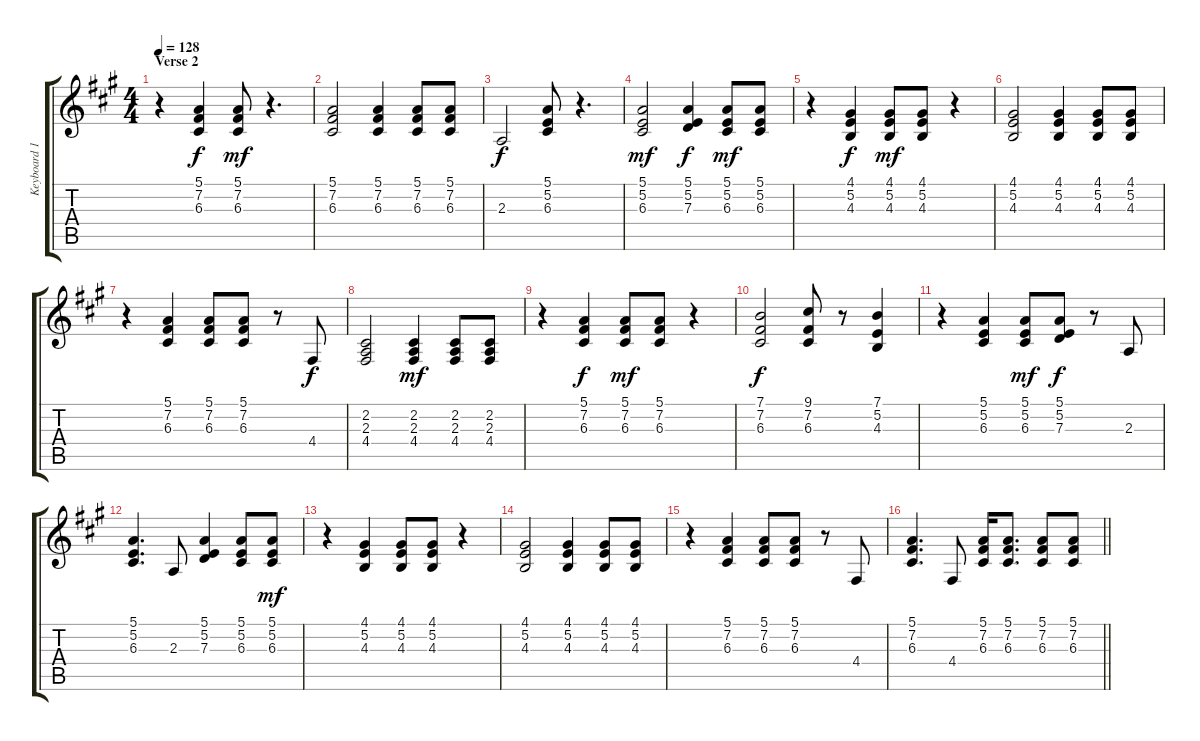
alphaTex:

\track ("Keyboard 1" "Keyboard 1") {instrument electricgrandpiano}
\staff {score tabs}
\tuning (E4 B3 G3 D3 A2 E2) {hide}
\ts (4 4)
\section ("" "Verse 2")
\tempo 128
\clef g2
\ks f#minor
r.4{dy f} (5.1 7.2 6.3).4 (5.1 7.2 6.3).8{dy mf} r.4{d} |
(5.1 7.2 6.3).2 (5.1 7.2 6.3).4 (5.1 7.2 6.3).8 (5.1 7.2 6.3).8 |
2.3.2{dy f} (5.1 5.2 6.3).8 r.4{d} |
(5.1 5.2 6.3).2{dy mf} (5.1 5.2 7.3).4{dy f} (5.1 5.2 6.3).8{dy mf} (5.1 5.2 6.3).8 |
r.4 (4.1 5.2 4.3).4{dy f} (4.1 5.2 4.3).8{dy mf} (4.1 5.2 4.3).8 r.4 |
(4.1 5.2 4.3).2 (4.1 5.2 4.3).4 (4.1 5.2 4.3).8 (4.1 5.2 4.3).8 |
r.4 (5.1 7.2 6.3).4 (5.1 7.2 6.3).8 (5.1 7.2 6.3).8 r.8 4.4.8{dy f} |
(2.2 2.3 4.4).2 (2.2 2.3 4.4).4{dy mf} (2.2 2.3 4.4).8 (2.2 2.3 4.4).8 |
r.4 (5.1 7.2 6.3).4{dy f} (5.1 7.2 6.3).8{dy mf} (5.1 7.2 6.3).8 r.4 |
(7.1 7.2 6.3).2{dy f} (9.1 7.2 6.3).8 r.8 (7.1 5.2 4.3).4 |
r.4 (5.1 5.2 6.3).4 (5.1 5.2 6.3).8{dy mf} (5.1 5.2 7.3).8{dy f} r.8 2.3.8 |
(5.1 5.2 6.3).4{d} 2.3.8 (5.1 5.2 7.3).4 (5.1 5.2 6.3).8 (5.1 5.2 6.3).8{dy mf} |
r.4 (4.1 5.2 4.3).4 (4.1 5.2 4.3).8 (4.1 5.2 4.3).8 r.4 |
(4.1 5.2 4.3).2 (4.1 5.2 4.3).4 (4.1 5.2 4.3).8 (4.1 5.2 4.3).8 |
r.4 (5.1 7.2 6.3).4 (5.1 7.2 6.3).8 (5.1 7.2 6.3).8 r.8 4.4.8 |
\barLineRight lightlight
(5.1 7.2 6.3).4{d} 4.4.8 (5.1 7.2 6.3).16 (5.1 7.2 6.3).8{d} (5.1 7.2 6.3).8 (5.1 7.2 6.3).8
